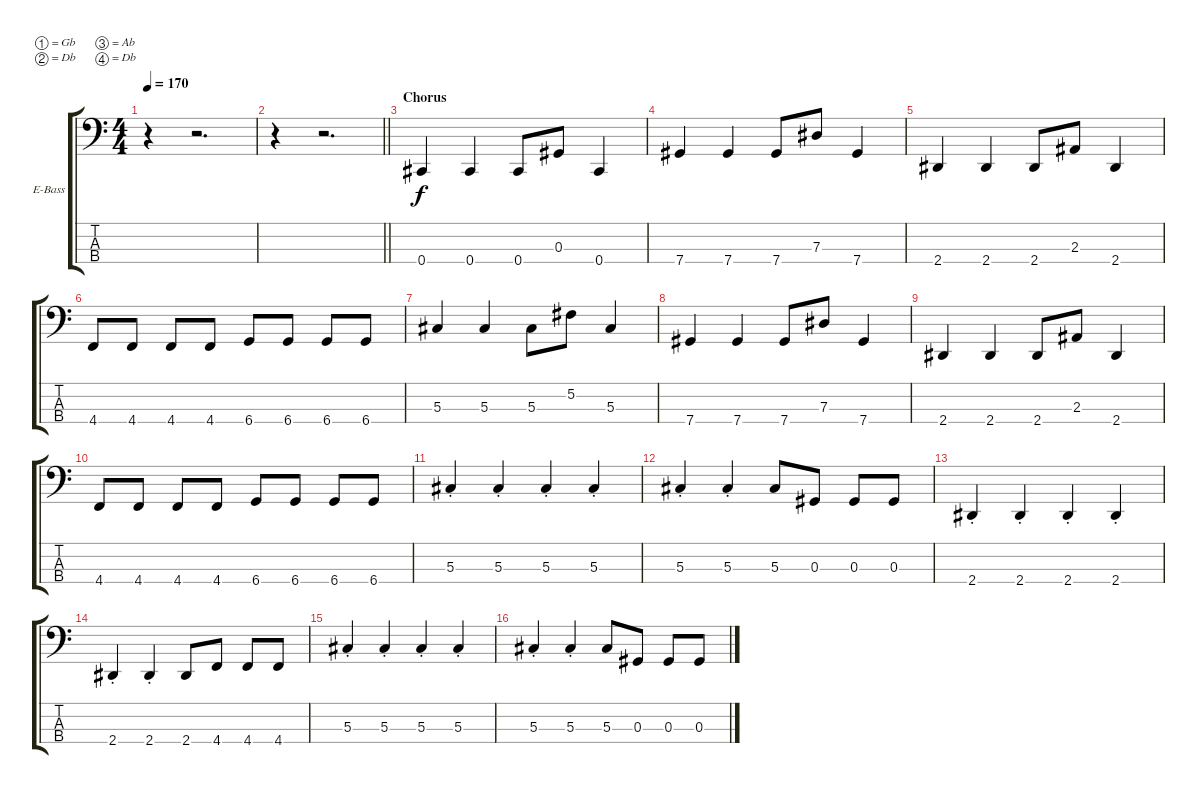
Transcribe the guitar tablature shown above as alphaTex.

\bracketExtendMode groupsimilarinstruments
\firstSystemTrackNameOrientation horizontal
\otherSystemsTrackNameOrientation horizontal
\track ("Bass" "E-Bass") {instrument electricbasspick}
\staff {score tabs}
\tuning (Gb2 Db2 Ab1 Db1)
\ts (4 4)
\tempo 170
\clef f4
\ks c
r.4{dy f} r.2{d} |
\barLineRight lightlight
r.4 r.2{d} |
\section ("" "Chorus")
0.4.4 0.4.4 0.4.8 0.3.8 0.4.4 |
7.4.4 7.4.4 7.4.8 7.3.8 7.4.4 |
2.4.4 2.4.4 2.4.8 2.3.8 2.4.4 |
4.4.8 4.4.8 4.4.8 4.4.8 6.4.8 6.4.8 6.4.8 6.4.8 |
5.3.4 5.3.4 5.3.8 5.2.8 5.3.4 |
7.4.4 7.4.4 7.4.8 7.3.8 7.4.4 |
2.4.4 2.4.4 2.4.8 2.3.8 2.4.4 |
4.4.8 4.4.8 4.4.8 4.4.8 6.4.8 6.4.8 6.4.8 6.4.8 |
5.3{st}.4 5.3{st}.4 5.3{st}.4 5.3{st}.4 |
5.3{st}.4 5.3{st}.4 5.3.8 0.3.8 0.3.8 0.3.8 |
2.4{st}.4 2.4{st}.4 2.4{st}.4 2.4{st}.4 |
2.4{st}.4 2.4{st}.4 2.4.8 4.4.8 4.4.8 4.4.8 |
5.3{st}.4 5.3{st}.4 5.3{st}.4 5.3{st}.4 |
5.3{st}.4 5.3{st}.4 5.3.8 0.3.8 0.3.8 0.3.8
